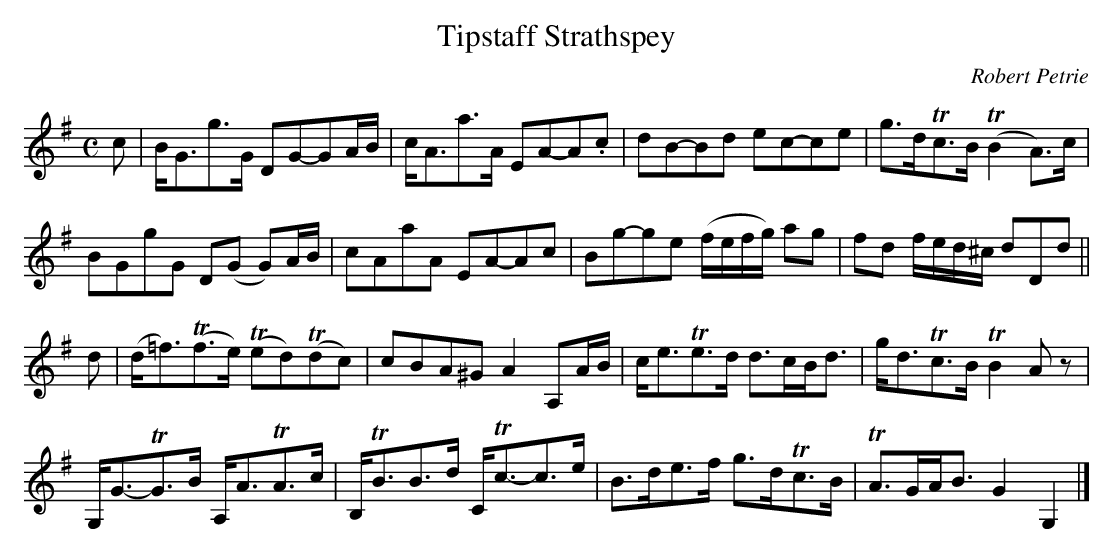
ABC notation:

X:1
T:Tipstaff Strathspey
C:Robert Petrie
L:1/8
M:C
K:G
c| B<Gg>G       DG-GA/B/    |c<Aa>A       EA-A.c   |\
   dB-Bd        ec-ce       |g>dTc>B    (TB2A>)c   |
   BGgG         D(G G)A/B/  |cAaA         EA-Ac    |\
   Bg-ge       (f/e/f/g/) ag|fd f/e/d/^c/ dDd     ||
d|(d<=f)(Tf>e) (Ted)(Tdc)   |cBA^G        A2 A,A/B/|\
   c<eTe>d      d>cB<d      |g<dTc>B     TB2Az     |
   G,<G-TG>B    A,<ATA>c    |B,<TBB>d     C<Tc-c>e |\
   B>de>f       g>dTc>B     |TA>GA<B      G2 G,2  |]
